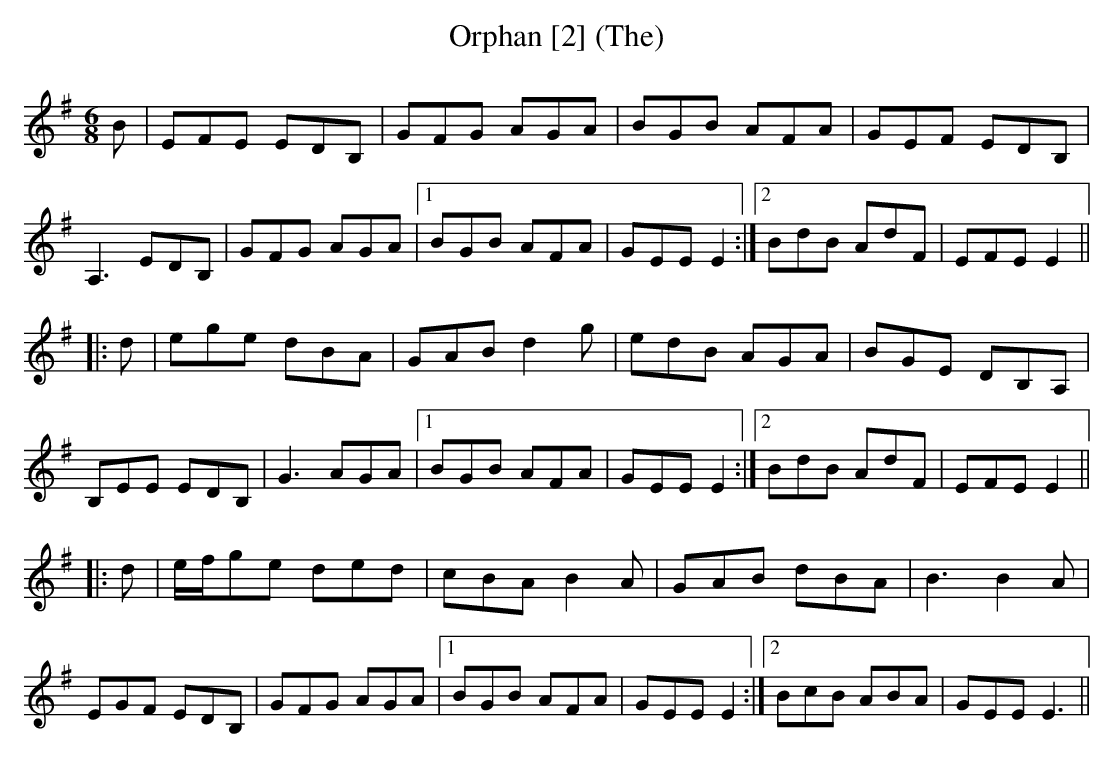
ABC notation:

X:1
T: Orphan [2] (The)
M: 6/8
L: 1/8
K: Em
B | EFE EDB, | GFG AGA | BGB AFA | GEF EDB, |
A,3 EDB, | GFG AGA |1 BGB AFA | GEE E2 :|2 BdB AdF | EFE E2 ||
|:d | ege dBA | GAB d2 g | edB AGA | BGE DB,A, |
B,EE EDB, | G3 AGA |1 BGB AFA | GEE E2 :|2 BdB AdF | EFE E2 ||
|:d | e/f/ge ded | cBA B2 A | GAB dBA | B3 B2 A |
EGF EDB, | GFG AGA |1 BGB AFA | GEE E2 :|2 BcB ABA | GEE E3 ||
